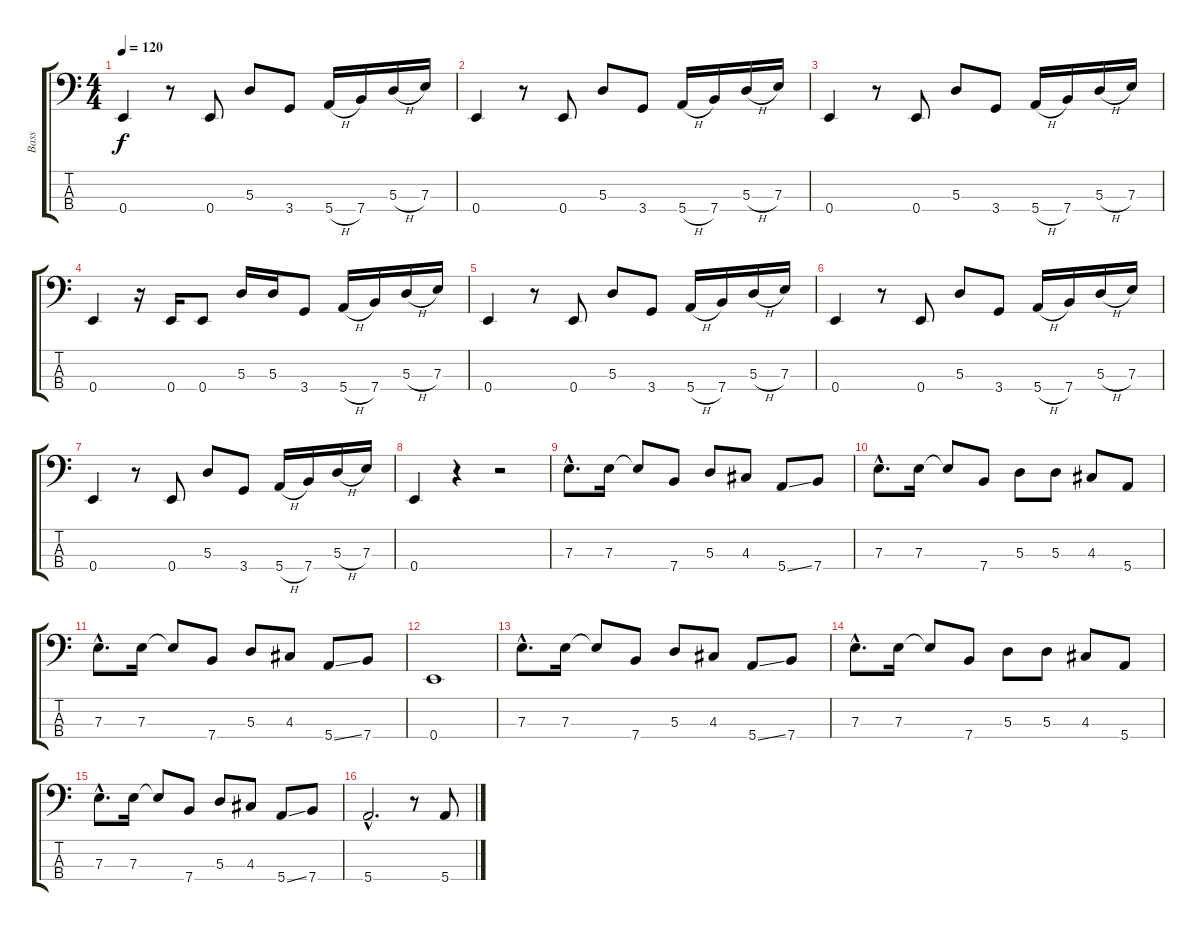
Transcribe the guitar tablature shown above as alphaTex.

\track ("Bass" "Bass") {instrument electricbasspick}
\staff {score tabs}
\tuning (G2 D2 A1 E1) {hide}
\ts (4 4)
\tempo 120
\clef f4
\ks c
0.4.4{dy f} r.8 0.4.8 5.3.8 3.4.8 5.4{h}.16 7.4.16 5.3{h}.16 7.3.16 |
0.4.4 r.8 0.4.8 5.3.8 3.4.8 5.4{h}.16 7.4.16 5.3{h}.16 7.3.16 |
0.4.4 r.8 0.4.8 5.3.8 3.4.8 5.4{h}.16 7.4.16 5.3{h}.16 7.3.16 |
0.4.4 r.16 0.4.16 0.4.8 5.3.16 5.3.16 3.4.8 5.4{h}.16 7.4.16 5.3{h}.16 7.3.16 |
0.4.4 r.8 0.4.8 5.3.8 3.4.8 5.4{h}.16 7.4.16 5.3{h}.16 7.3.16 |
0.4.4 r.8 0.4.8 5.3.8 3.4.8 5.4{h}.16 7.4.16 5.3{h}.16 7.3.16 |
0.4.4 r.8 0.4.8 5.3.8 3.4.8 5.4{h}.16 7.4.16 5.3{h}.16 7.3.16 |
0.4.4 r.4 r.2 |
7.3{hac}.8{d} 7.3.16 7.3{t}.8 7.4.8 5.3.8 4.3.8 5.4{ss}.8 7.4.8 |
7.3{hac}.8{d} 7.3.16 7.3{t}.8 7.4.8 5.3.8 5.3.8 4.3.8 5.4.8 |
7.3{hac}.8{d} 7.3.16 7.3{t}.8 7.4.8 5.3.8 4.3.8 5.4{ss}.8 7.4.8 |
0.4.1 |
7.3{hac}.8{d} 7.3.16 7.3{t}.8 7.4.8 5.3.8 4.3.8 5.4{ss}.8 7.4.8 |
7.3{hac}.8{d} 7.3.16 7.3{t}.8 7.4.8 5.3.8 5.3.8 4.3.8 5.4.8 |
7.3{hac}.8{d} 7.3.16 7.3{t}.8 7.4.8 5.3.8 4.3.8 5.4{ss}.8 7.4.8 |
5.4{hac}.2{d} r.8 5.4{ss}.8
